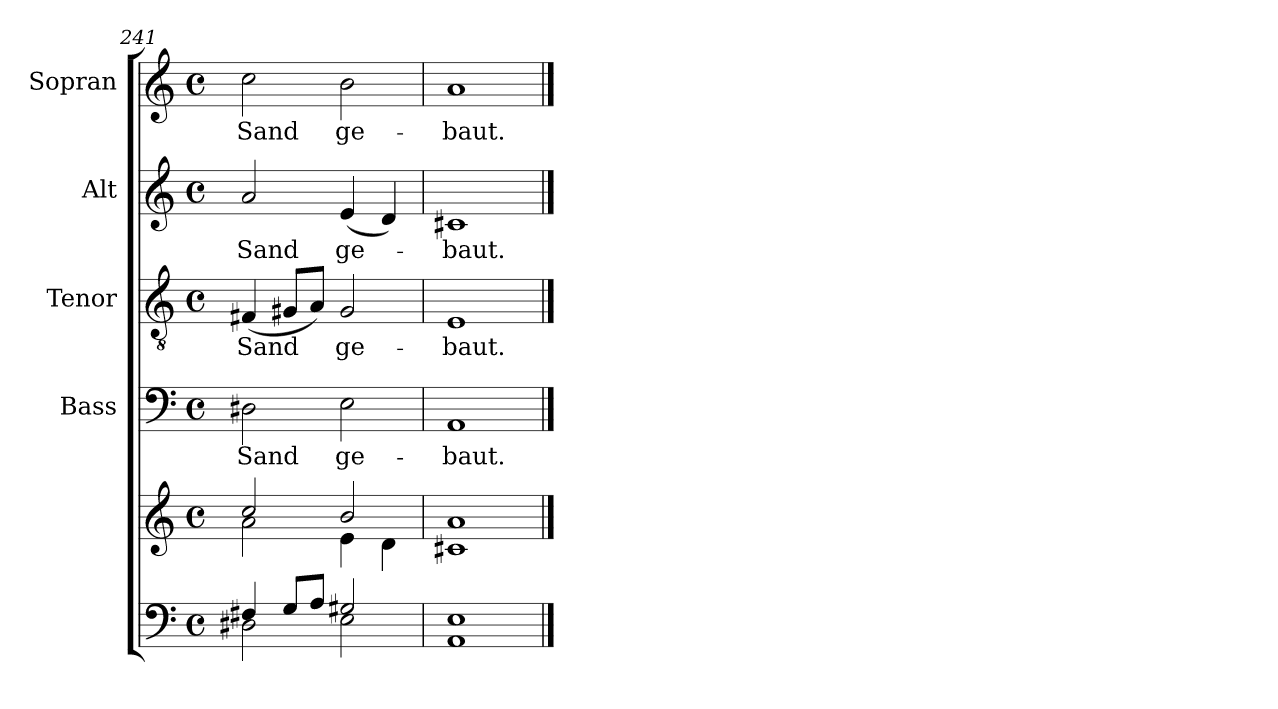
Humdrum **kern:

**kern	**kern	**kern	**text	**kern	**text	**kern	**text	**kern	**text
*part5	*part5	*part4	*part4	*part3	*part3	*part2	*part2	*part1	*part1
*staff6	*staff5	*staff4	*staff4	*staff3	*staff3	*staff2	*staff2	*staff1	*staff1
*	*	*I"Bass	*	*I"Tenor	*	*I"Alt	*	*I"Sopran	*
*	*	*I'B.	*	*I'T.	*	*I'A.	*	*I'S.	*
*clefF4	*clefG2	*clefF4	*	*clefGv2	*	*clefG2	*	*clefG2	*
*k[]	*k[]	*k[]	*	*k[]	*	*k[]	*	*k[]	*
*C:	*C:	*C:	*	*C:	*	*C:	*	*C:	*
*M4/4	*M4/4	*M4/4	*	*M4/4	*	*M4/4	*	*M4/4	*
*met(c)	*met(c)	*met(c)	*	*met(c)	*	*met(c)	*	*met(c)	*
=241	=241	=241	=241	=241	=241	=241	=241	=241	=241
*^	*^	*	*	*	*	*	*	*	*
!	!	!	!	!	!LO:LY:b	!	!LO:LY:b	!	!LO:LY:b	!	!LO:LY:b
4F#X/	2D#X\	2cc/	2a\	2D#X\	Sand	(<4F#X/	Sand	2a/	Sand	2cc\	Sand
8G/L	.	.	.	.	.	8G#X/L	.	.	.	.	.
8A/J	.	.	.	.	.	8A/J)	.	.	.	.	.
!	!	!	!	!	!LO:LY:b	!	!LO:LY:b	!	!LO:LY:b	!	!LO:LY:b
2G#X/	2E\	2b/	4e\	2E\	ge-	2G#/	ge-	(<4e/	ge-	2b\	ge-
.	.	.	4d\	.	.	.	.	4d/)	.	.	.
=242	=242	=242	=242	=242	=242	=242	=242	=242	=242	=242	=242
!	!	!	!	!	!LO:LY:b	!	!LO:LY:b	!	!LO:LY:b	!	!LO:LY:b
1E	1AA	1a	1c#X	1AA	-baut.	1E	-baut.	1c#X	-baut.	1a	-baut.
*v	*v	*	*	*	*	*	*	*	*	*	*
*	*v	*v	*	*	*	*	*	*	*	*
==	==	==	==	==	==	==	==	==	==
*-	*-	*-	*-	*-	*-	*-	*-	*-	*-
